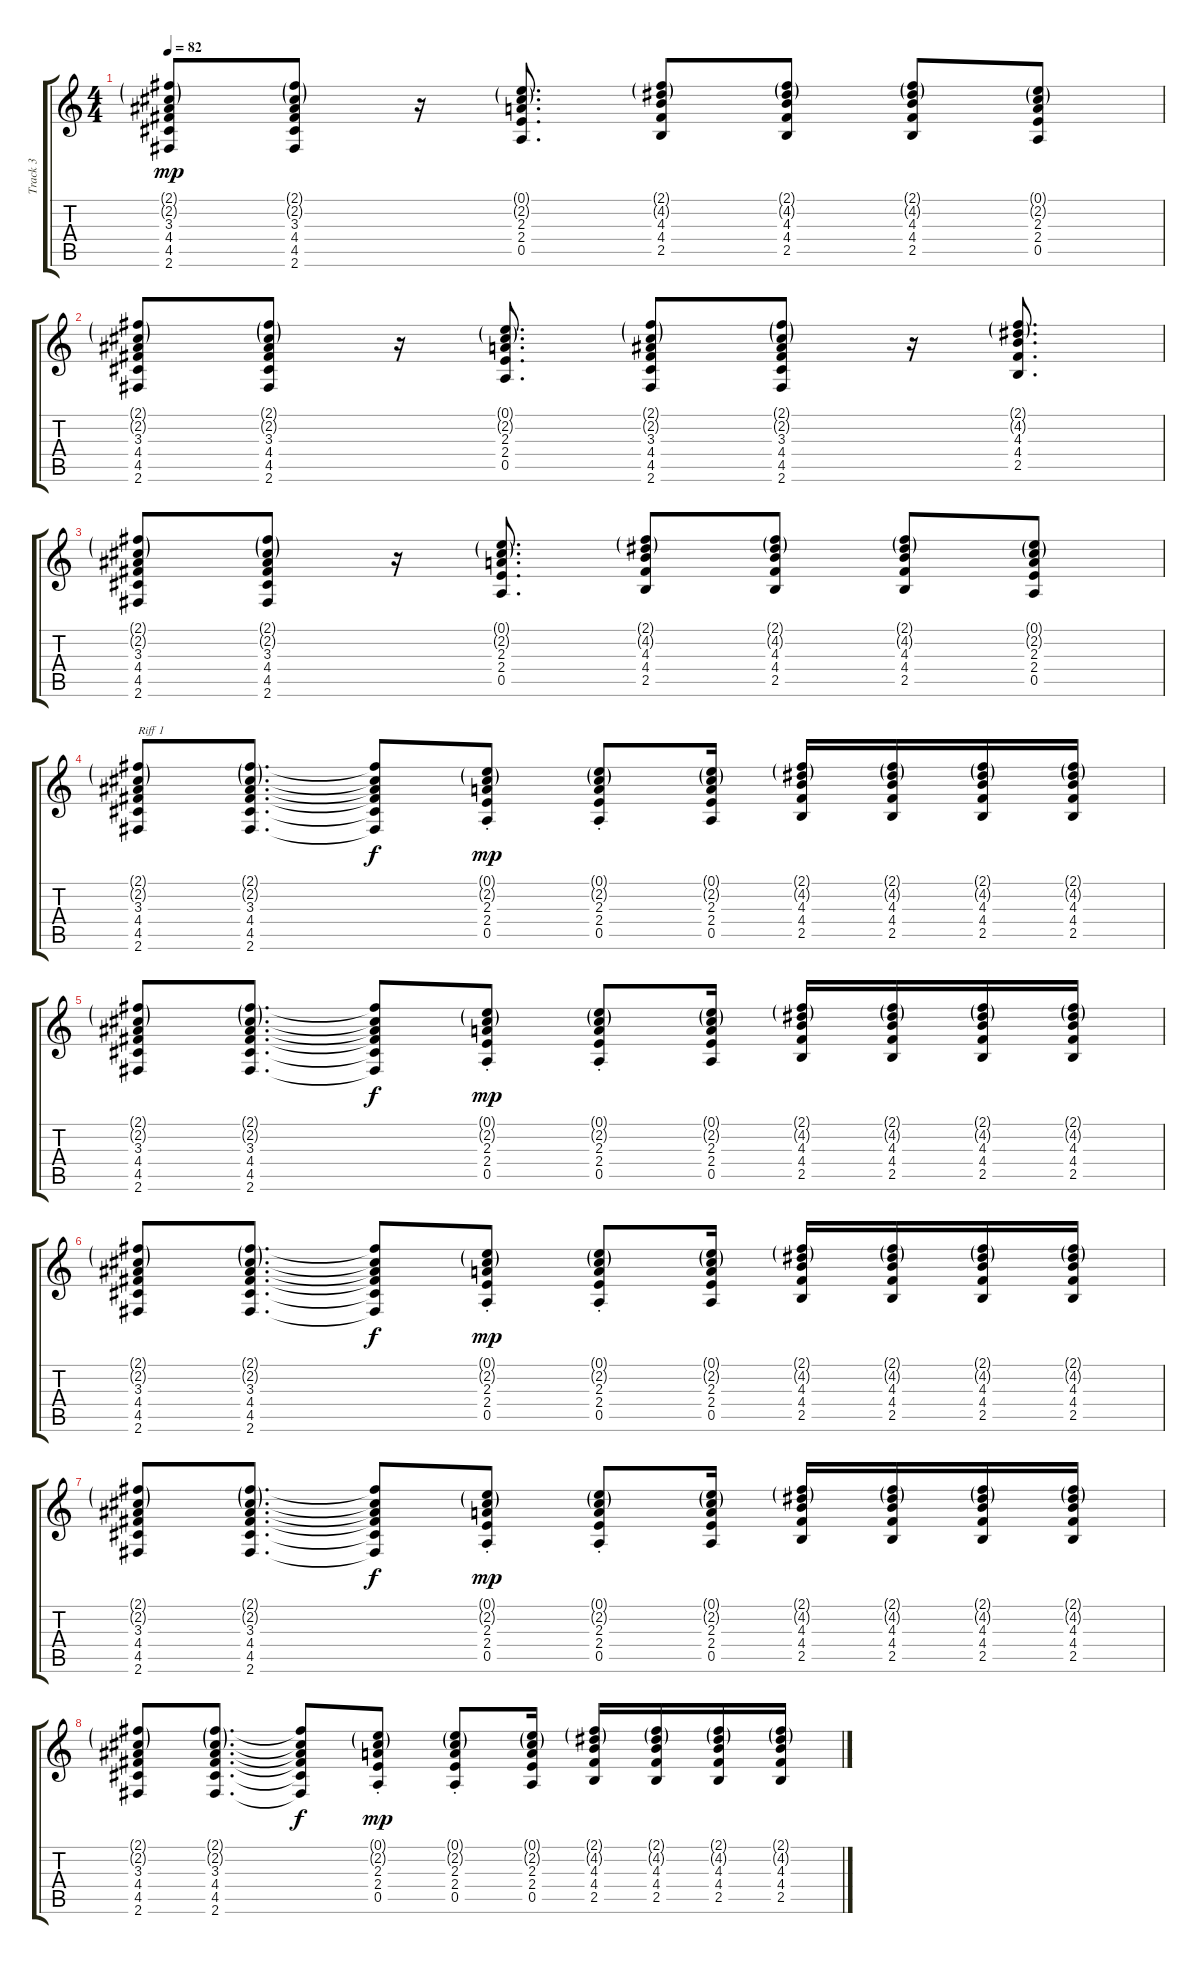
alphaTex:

\track ("Track 3" "Track 3") {instrument electricguitarclean}
\staff {score tabs}
\tuning (E4 B3 G3 D3 A2 E2) {hide}
\ts (4 4)
\tempo 82
\clef g2
\ks c
(2.1{g} 2.2{g} 3.3 4.4 4.5 2.6).8{dy mp} (2.1{g} 2.2{g} 3.3 4.4 4.5 2.6).8 r.16 (0.1{g} 2.2{g} 2.3 2.4 0.5).8{d} (2.1{g} 4.2{g} 4.3 4.4 2.5).8 (2.1{g} 4.2{g} 4.3 4.4 2.5).8 (2.1{g} 4.2{g} 4.3 4.4 2.5).8 (0.1{g} 2.2{g} 2.3 2.4 0.5).8 |
(2.1{g} 2.2{g} 3.3 4.4 4.5 2.6).8 (2.1{g} 2.2{g} 3.3 4.4 4.5 2.6).8 r.16 (0.1{g} 2.2{g} 2.3 2.4 0.5).8{d} (2.1{g} 2.2{g} 3.3 4.4 4.5 2.6).8 (2.1{g} 2.2{g} 3.3 4.4 4.5 2.6).8 r.16 (2.1{g} 4.2{g} 4.3 4.4 2.5).8{d} |
(2.1{g} 2.2{g} 3.3 4.4 4.5 2.6).8 (2.1{g} 2.2{g} 3.3 4.4 4.5 2.6).8 r.16 (0.1{g} 2.2{g} 2.3 2.4 0.5).8{d} (2.1{g} 4.2{g} 4.3 4.4 2.5).8 (2.1{g} 4.2{g} 4.3 4.4 2.5).8 (2.1{g} 4.2{g} 4.3 4.4 2.5).8 (0.1{g} 2.2{g} 2.3 2.4 0.5).8 |
(2.1{g} 2.2{g} 3.3 4.4 4.5 2.6).8{txt "Riff 1"} (2.1{g} 2.2{g} 3.3 4.4 4.5 2.6).8{d} (2.1{t} 2.2{t} 3.3{t} 4.4{t} 4.5{t} 2.6{t}).8{dy f} (0.1{g} 2.2{g} 2.3{st} 2.4{st} 0.5{st}).8{dy mp} (0.1{g} 2.2{g} 2.3{st} 2.4{st} 0.5{st}).8 (0.1{g} 2.2{g} 2.3 2.4 0.5).16 (2.1{g} 4.2{g} 4.3 4.4 2.5).16 (2.1{g} 4.2{g} 4.3 4.4 2.5).16 (2.1{g} 4.2{g} 4.3 4.4 2.5).16 (2.1{g} 4.2{g} 4.3 4.4 2.5).16 |
(2.1{g} 2.2{g} 3.3 4.4 4.5 2.6).8 (2.1{g} 2.2{g} 3.3 4.4 4.5 2.6).8{d} (2.1{t} 2.2{t} 3.3{t} 4.4{t} 4.5{t} 2.6{t}).8{dy f} (0.1{g} 2.2{g} 2.3{st} 2.4{st} 0.5{st}).8{dy mp} (0.1{g} 2.2{g} 2.3{st} 2.4{st} 0.5{st}).8 (0.1{g} 2.2{g} 2.3 2.4 0.5).16 (2.1{g} 4.2{g} 4.3 4.4 2.5).16 (2.1{g} 4.2{g} 4.3 4.4 2.5).16 (2.1{g} 4.2{g} 4.3 4.4 2.5).16 (2.1{g} 4.2{g} 4.3 4.4 2.5).16 |
(2.1{g} 2.2{g} 3.3 4.4 4.5 2.6).8 (2.1{g} 2.2{g} 3.3 4.4 4.5 2.6).8{d} (2.1{t} 2.2{t} 3.3{t} 4.4{t} 4.5{t} 2.6{t}).8{dy f} (0.1{g} 2.2{g} 2.3{st} 2.4{st} 0.5{st}).8{dy mp} (0.1{g} 2.2{g} 2.3{st} 2.4{st} 0.5{st}).8 (0.1{g} 2.2{g} 2.3 2.4 0.5).16 (2.1{g} 4.2{g} 4.3 4.4 2.5).16 (2.1{g} 4.2{g} 4.3 4.4 2.5).16 (2.1{g} 4.2{g} 4.3 4.4 2.5).16 (2.1{g} 4.2{g} 4.3 4.4 2.5).16 |
(2.1{g} 2.2{g} 3.3 4.4 4.5 2.6).8 (2.1{g} 2.2{g} 3.3 4.4 4.5 2.6).8{d} (2.1{t} 2.2{t} 3.3{t} 4.4{t} 4.5{t} 2.6{t}).8{dy f} (0.1{g} 2.2{g} 2.3{st} 2.4{st} 0.5{st}).8{dy mp} (0.1{g} 2.2{g} 2.3{st} 2.4{st} 0.5{st}).8 (0.1{g} 2.2{g} 2.3 2.4 0.5).16 (2.1{g} 4.2{g} 4.3 4.4 2.5).16 (2.1{g} 4.2{g} 4.3 4.4 2.5).16 (2.1{g} 4.2{g} 4.3 4.4 2.5).16 (2.1{g} 4.2{g} 4.3 4.4 2.5).16 |
(2.1{g} 2.2{g} 3.3 4.4 4.5 2.6).8 (2.1{g} 2.2{g} 3.3 4.4 4.5 2.6).8{d} (2.1{t} 2.2{t} 3.3{t} 4.4{t} 4.5{t} 2.6{t}).8{dy f} (0.1{g} 2.2{g} 2.3{st} 2.4{st} 0.5{st}).8{dy mp} (0.1{g} 2.2{g} 2.3{st} 2.4{st} 0.5{st}).8 (0.1{g} 2.2{g} 2.3 2.4 0.5).16 (2.1{g} 4.2{g} 4.3 4.4 2.5).16 (2.1{g} 4.2{g} 4.3 4.4 2.5).16 (2.1{g} 4.2{g} 4.3 4.4 2.5).16 (2.1{g} 4.2{g} 4.3 4.4 2.5).16
